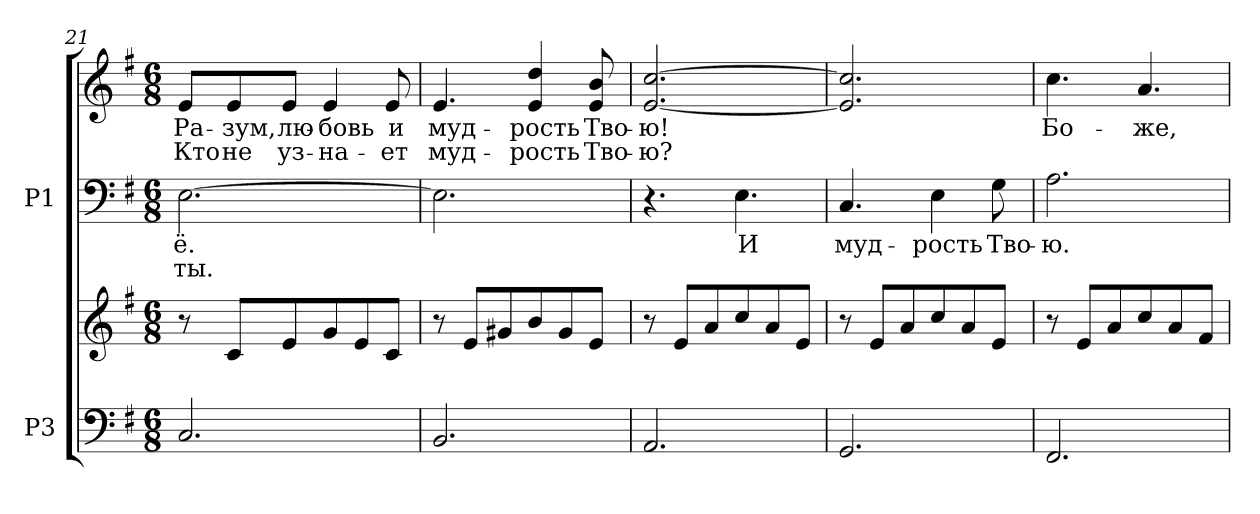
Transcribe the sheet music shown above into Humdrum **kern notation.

**kern	**kern	**kern	**text	**text	**kern	**text	**text
*part2	*part2	*part1	*part1	*part1	*part1	*part1	*part1
*staff4	*staff3	*staff2	*staff2	*staff2	*staff1	*staff1	*staff1
*I"P3	*	*I"P1	*	*	*	*	*
*clefF4	*clefG2	*clefF4	*	*	*clefG2	*	*
*k[f#]	*k[f#]	*k[f#]	*	*	*k[f#]	*	*
*G:	*G:	*G:	*	*	*G:	*	*
*M6/8	*M6/8	*M6/8	*	*	*M6/8	*	*
=21	=21	=21	=21	=21	=21	=21	=21
!	!	!	!LO:LY:a:color=#000000	!LO:LY:a:color=#000000	!	!	!
!	!	!	!	!	!	!LO:LY:b:color=#000000	!LO:LY:b:color=#000000
2.Ci/	8r	[>2.Ei\	-ё.	-ты.	8ei/L	Ра-	Кто
!	!	!	!	!	!	!LO:LY:b:color=#000000	!LO:LY:b:color=#000000
.	8ci/L	.	.	.	8ei/	-зум,	не
!	!	!	!	!	!	!LO:LY:b:color=#000000	!LO:LY:b:color=#000000
.	8ei/	.	.	.	8ei/J	лю-	уз-
!	!	!	!	!	!	!LO:LY:b:color=#000000	!LO:LY:b:color=#000000
.	8gi/	.	.	.	4ei/	-бовь	-на-
.	8ei/	.	.	.	.	.	.
!	!	!	!	!	!	!LO:LY:b:color=#000000	!LO:LY:b:color=#000000
.	8ci/J	.	.	.	8ei/	и	-ет
!!LO:PB:g=z
=22	=22	=22	=22	=22	=22	=22	=22
!	!	!	!	!	!	!LO:LY:b:color=#000000	!LO:LY:b:color=#000000
2.BBi/	8r	2.Ei\]	.	.	4.ei/	муд-	муд-
.	8ei/L	.	.	.	.	.	.
.	8g#Xi/	.	.	.	.	.	.
!	!	!	!	!	!	!LO:LY:b:color=#000000	!LO:LY:b:color=#000000
.	8bi/	.	.	.	4ei/ 4ddi	-рость	-рость
.	8g#i/	.	.	.	.	.	.
!	!	!	!	!	!	!LO:LY:b:color=#000000	!LO:LY:b:color=#000000
.	8ei/J	.	.	.	8ei/ 8bi	Тво-	Тво-
=23	=23	=23	=23	=23	=23	=23	=23
!	!	!	!	!	!	!LO:LY:b:color=#000000	!LO:LY:b:color=#000000
2.AAi/	8r	4.r	.	.	[<2.ei/ [>2.cci	-ю!	-ю?
.	8ei/L	.	.	.	.	.	.
.	8ai/	.	.	.	.	.	.
!	!	!	!LO:LY:a:color=#000000	!	!	!	!
.	8cci/	4.Ei\	И	.	.	.	.
.	8ai/	.	.	.	.	.	.
.	8ei/J	.	.	.	.	.	.
=24	=24	=24	=24	=24	=24	=24	=24
!	!	!	!LO:LY:a:color=#000000	!	!	!	!
2.GGi/	8r	4.Ci/	муд-	.	2.ei/] 2.cci]	.	.
.	8ei/L	.	.	.	.	.	.
.	8ai/	.	.	.	.	.	.
!	!	!	!LO:LY:a:color=#000000	!	!	!	!
.	8cci/	4Ei\	-рость	.	.	.	.
.	8ai/	.	.	.	.	.	.
!	!	!	!LO:LY:a:color=#000000	!	!	!	!
.	8ei/J	8Gi\	Тво-	.	.	.	.
=25	=25	=25	=25	=25	=25	=25	=25
!	!	!	!LO:LY:a:color=#000000	!	!	!	!
!	!	!	!	!	!	!LO:LY:b:color=#000000	!
2.FF#i/	8r	2.Ai\	-ю.	.	4.cci\	Бо-	.
.	8ei/L	.	.	.	.	.	.
.	8ai/	.	.	.	.	.	.
!	!	!	!	!	!	!LO:LY:b:color=#000000	!
.	8cci/	.	.	.	4.ai/	-же,	.
.	8ai/	.	.	.	.	.	.
.	8f#i/J	.	.	.	.	.	.
=	=	=	=	=	=	=	=
*-	*-	*-	*-	*-	*-	*-	*-
